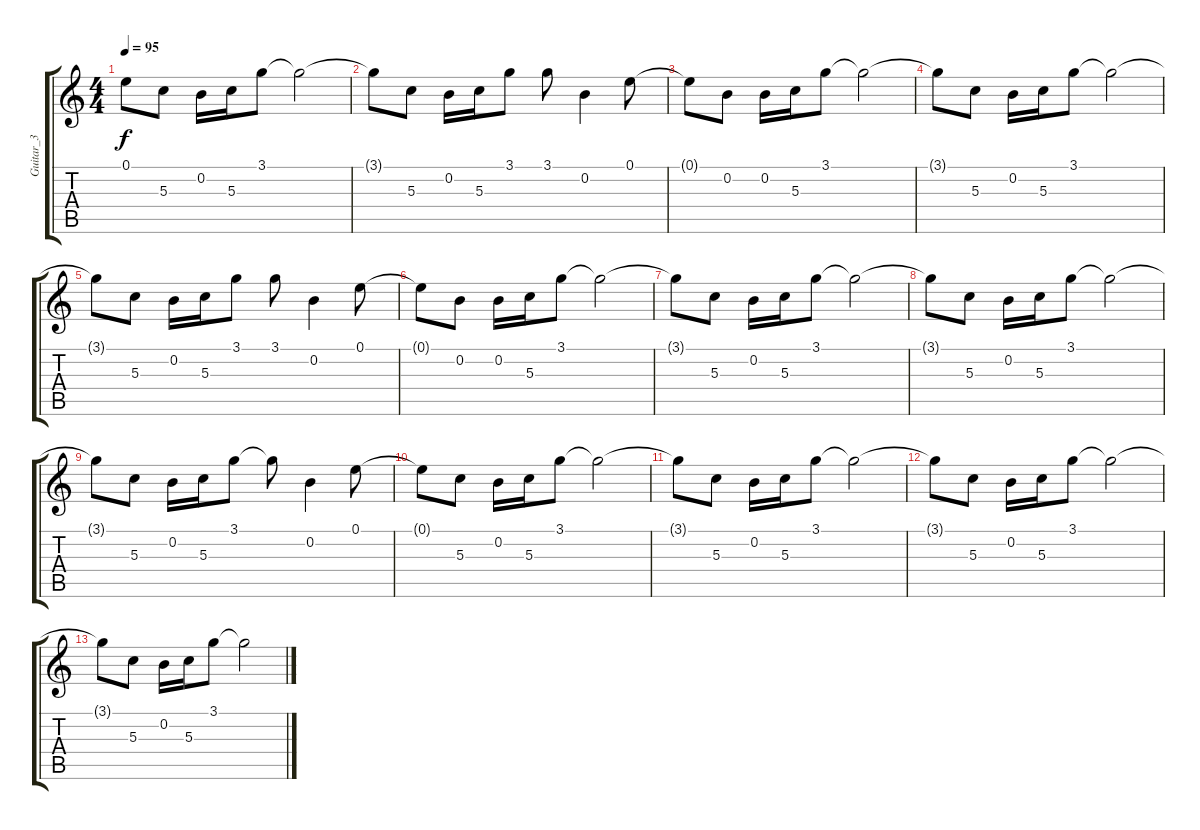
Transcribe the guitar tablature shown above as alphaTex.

\track ("Guitar_3" "Guitar_3") {instrument overdrivenguitar}
\staff {score tabs}
\tuning (E4 B3 G3 D3 A2 E2) {hide}
\ts (4 4)
\tempo 95
\clef g2
\ks c
0.1{t}.8{dy f} 5.3.8 0.2.16 5.3.16 3.1.8 3.1{t}.2 |
3.1{t}.8 5.3.8 0.2.16 5.3.16 3.1.8 3.1.8 0.2.4 0.1.8 |
0.1{t}.8 0.2.8 0.2.16 5.3.16 3.1.8 3.1{t}.2 |
3.1{t}.8 5.3.8 0.2.16 5.3.16 3.1.8 3.1{t}.2 |
3.1{t}.8 5.3.8 0.2.16 5.3.16 3.1.8 3.1.8 0.2.4 0.1.8 |
0.1{t}.8 0.2.8 0.2.16 5.3.16 3.1.8 3.1{t}.2 |
3.1{t}.8 5.3.8 0.2.16 5.3.16 3.1.8 3.1{t}.2 |
3.1{t}.8 5.3.8 0.2.16 5.3.16 3.1.8 3.1{t}.2 |
3.1{t}.8 5.3.8 0.2.16 5.3.16 3.1.8 3.1{t}.8 0.2.4 0.1.8 |
0.1{t}.8 5.3.8 0.2.16 5.3.16 3.1.8 3.1{t}.2 |
3.1{t}.8 5.3.8 0.2.16 5.3.16 3.1.8 3.1{t}.2 |
3.1{t}.8 5.3.8 0.2.16 5.3.16 3.1.8 3.1{t}.2 |
3.1{t}.8 5.3.8 0.2.16 5.3.16 3.1.8 3.1{t}.2
